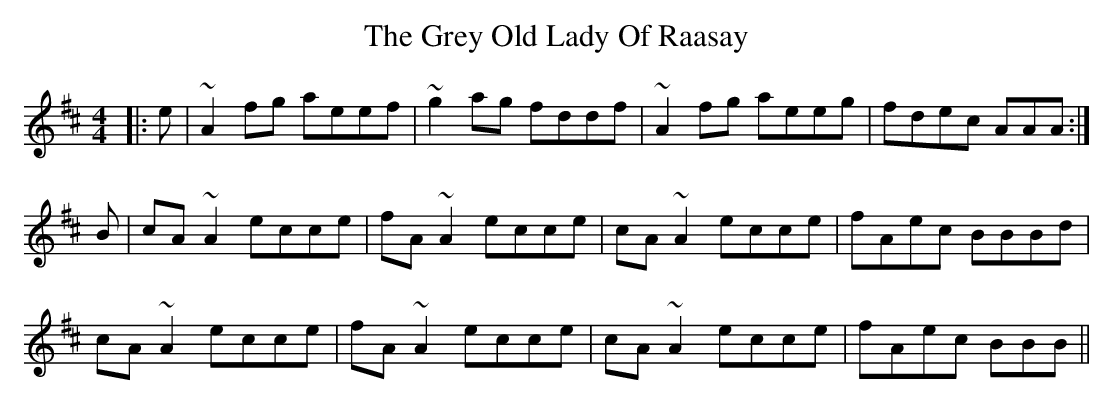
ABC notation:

X:1
T: The Grey Old Lady Of Raasay
M: 4/4
L: 1/8
K: Amix
|:e|~A2 fg aeef|~g2 ag fddf|~A2 fg aeeg|fdec AAA:|
B|cA ~A2 ecce|fA ~A2 ecce|cA ~A2 ecce|fAec BBBd|
cA ~A2 ecce|fA ~A2 ecce|cA ~A2 ecce|fAec BBB||
